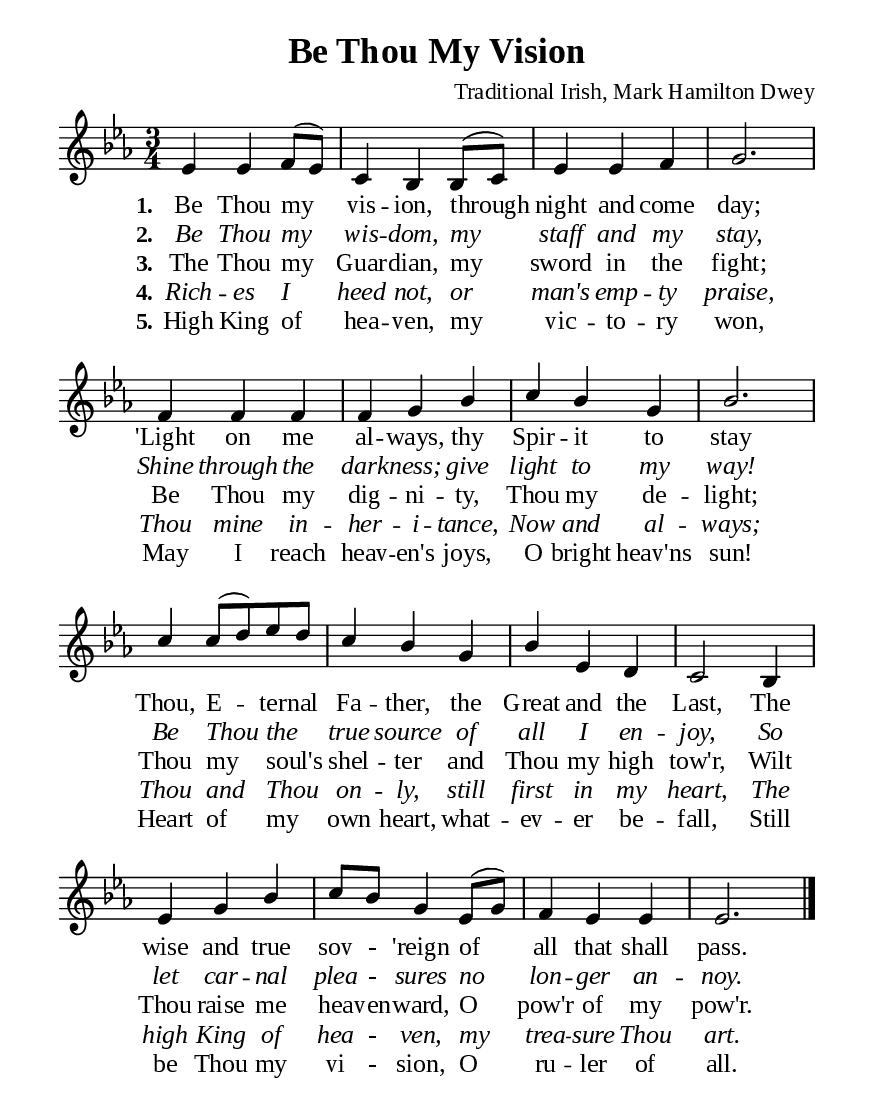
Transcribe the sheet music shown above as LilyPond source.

\version "2.18.2"

\header {
  title = "Be Thou My Vision"
  composer = "Traditional Irish, Mark Hamilton Dwey"
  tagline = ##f
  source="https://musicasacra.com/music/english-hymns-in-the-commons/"
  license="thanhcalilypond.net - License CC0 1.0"
}

global= {
  \key ees \major
  \time 3/4
  \override Score.BarNumber.break-visibility = ##(#f #f #f)
}

\paper {
  #(set-paper-size "a5")
  top-margin = 10\mm
  bottom-margin = 5\mm
  left-margin = 10\mm
  right-margin = 10\mm
  indent = #0
  #(define fonts
	 (make-pango-font-tree "Liberation Serif"
	 		       "Liberation Serif"
			       "Liberation Serif"
			       (/ 20 20)))
  system-system-spacing = #'((basic-distance . 3) (padding . 3))
}

printItalic = \with {
  \override LyricText.font-shape = #'italic
}

% Verse music
musicVerseSoprano = \relative c' {
  ees4 ees f8 (ees) |
  c4 bes bes8 (c) |
  ees4 ees f |
  g2. |
  f4 f f |
  f g bes |
  c bes g |
  bes2. |
  c4 c8 (d) ees d |
  c4 bes g |
  bes ees, d |
  c2 bes4 |
  ees g bes |
  c8 bes g4 ees8 (g) |
  f4 ees ees |
  ees2. \bar "|."
}

% Verse lyrics
verseOne = \lyricmode {
  \set stanza = #"1."
  Be Thou my vis -- ion, through night and come day;
  'Light on me al -- ways, thy Spir -- it to stay
  Thou, E -- ter -- nal Fa -- ther, the Great and the Last,
  The wise and true sov - 'reign of all that shall pass.
}

verseTwo = \lyricmode {
  \set stanza = #"2."
  Be Thou my wis -- dom, my staff and my stay,
  Shine through the dark -- ness; give light to my way!
  Be Thou the _ true source of all I en -- joy,
  So let car -- nal plea - sures no lon -- ger an -- noy.
}

verseThree = \lyricmode {
  \set stanza = #"3."
  The Thou my Guar -- dian, my sword in the fight;
  Be Thou my dig -- ni -- ty, Thou my de -- light;
  Thou my soul's _ shel -- ter and Thou my high tow'r,
  Wilt Thou raise me hea -- ven -- ward, O pow'r of my pow'r.
}

verseFour = \lyricmode {
  \set stanza = #"4."
  Rich -- es I heed not, or man's emp -- ty praise,
  Thou mine in -- her -- i -- tance,
  Now and al -- ways;
  Thou and Thou _ on -- ly, still first in my heart,
  The high King of hea - ven, my trea -- sure Thou art.
}

verseFive = \lyricmode {
  \set stanza = #"5."
  High King of hea -- ven, my vic -- to -- ry won,
  May I reach heav -- en's joys, O bright heav'ns sun!
  Heart of my _ own heart, what -- ev -- er be -- fall,
  Still be Thou my vi - sion, O ru -- ler of all.
}

% Layout
\score {
    \new ChoirStaff <<
      \new Staff <<
        \clef "treble"
        \new Voice = "sopranos" { \global \stemUp \slurUp \musicVerseSoprano }
      >>
      \new Lyrics \lyricsto sopranos \verseOne
      \new Lyrics \printItalic \lyricsto sopranos \verseTwo
      \new Lyrics \lyricsto sopranos \verseThree
      \new Lyrics \printItalic \lyricsto sopranos \verseFour
      \new Lyrics \lyricsto sopranos \verseFive
    >>
}
